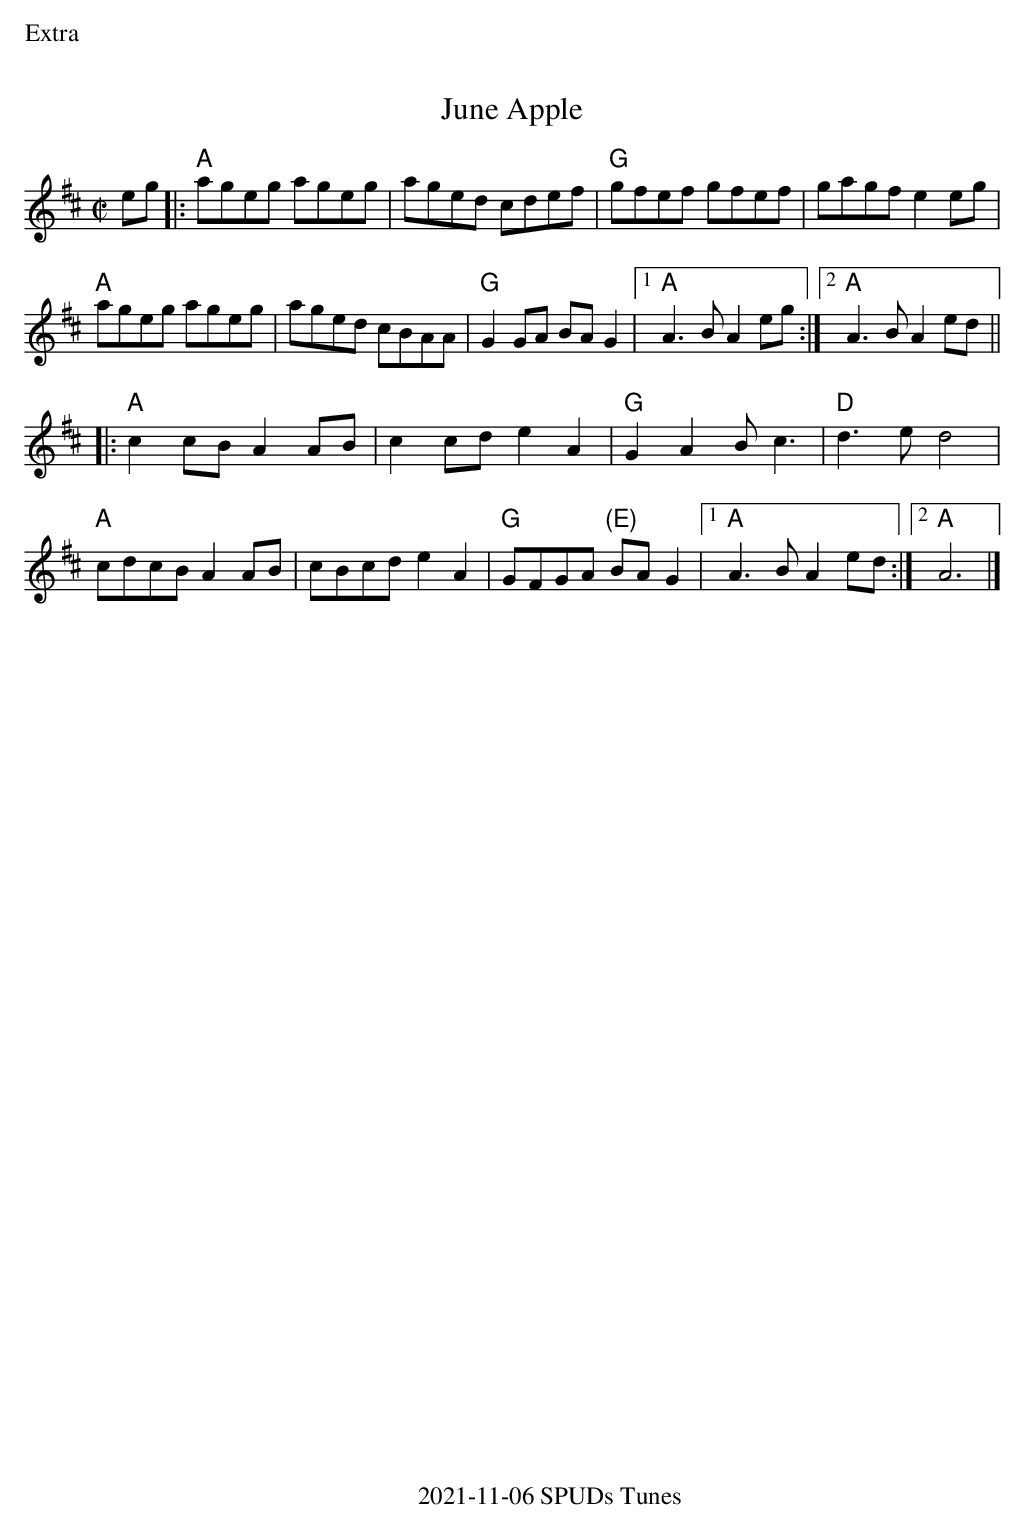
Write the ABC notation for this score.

X:1
%%text Extra
T:June Apple
M:C|
L:1/8
K:Amix
eg |: "A"ageg ageg | aged cdef | "G"gfef gfef | gagf e2eg |
"A"ageg ageg| aged cBAA | "G"G2GA BAG2 |1 "A"A3BA2 eg :|2"A"A3BA2 ed||
|:  "A"c2cB A2AB | c2cd e2A2| "G"G2A2 Bc3 |"D" d3ed4 |
"A"cdcB A2AB | cBcd e2A2 | "G"GFGA "(E)" BAG2 |1"A"A3BA2ed:|2"A"A6|]
